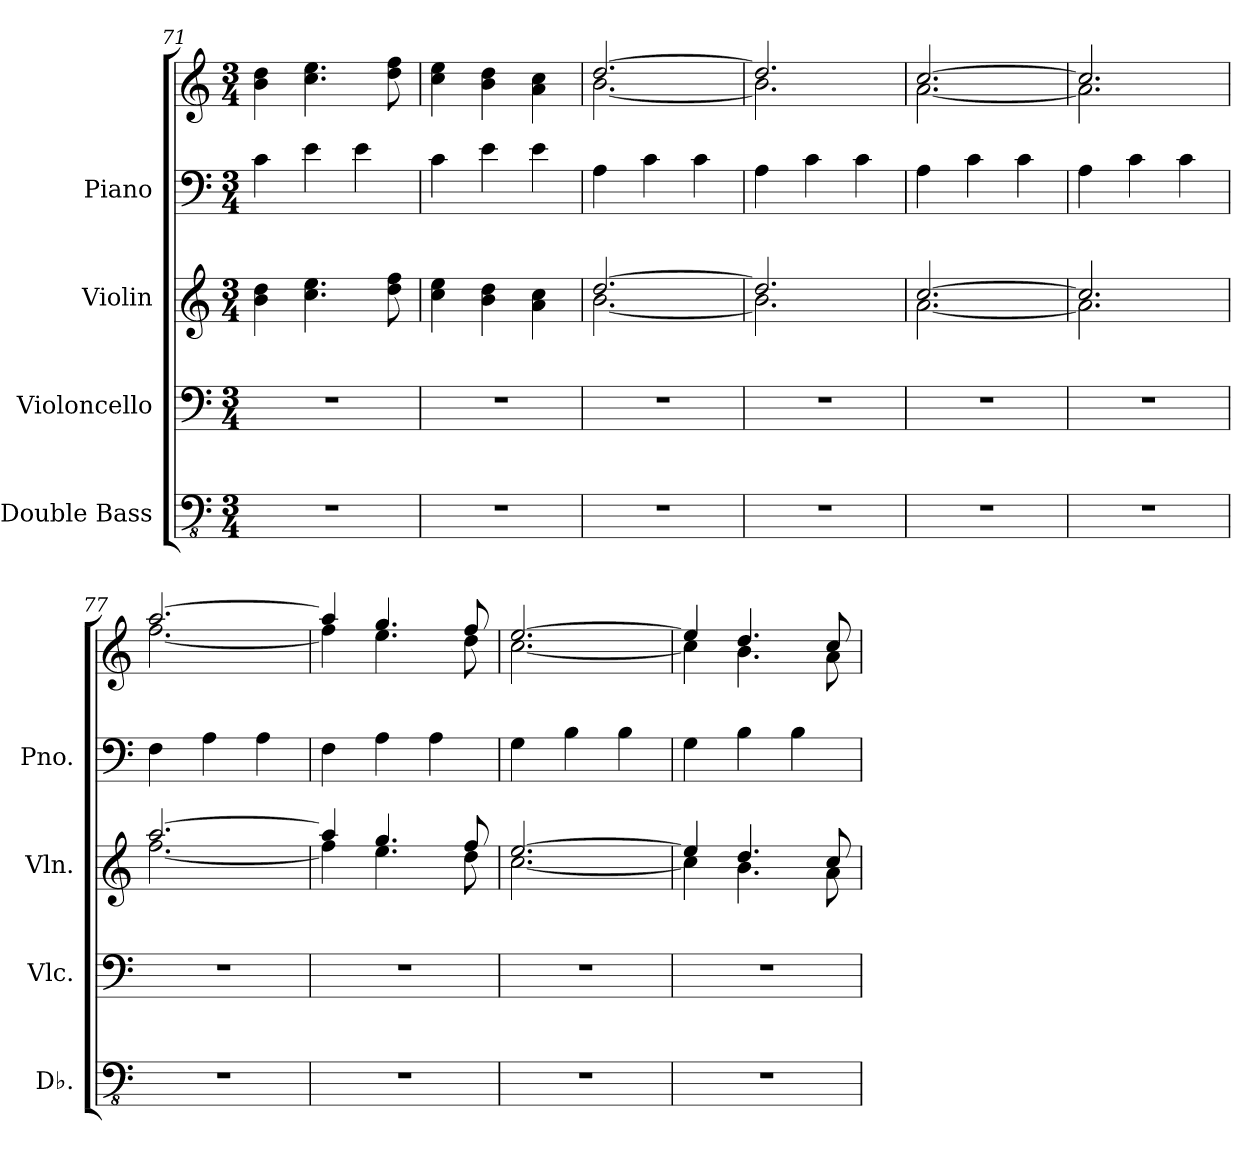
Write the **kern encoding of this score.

**kern	**kern	**kern	**kern	**kern
*part4	*part3	*part2	*part1	*part1
*staff5	*staff4	*staff3	*staff2	*staff1
*I"Double Bass	*I"Violoncello	*I"Violin	*I"Piano	*
*I'Db.	*I'Vlc.	*I'Vln.	*I'Pno.	*
*clefFv4	*clefF4	*clefG2	*clefF4	*clefG2
*ITrd7c12	*	*	*	*
*k[]	*k[]	*k[]	*k[]	*k[]
*M3/4	*M3/4	*M3/4	*M3/4	*M3/4
=71	=71	=71	=71	=71
2.r	2.r	4b\ 4dd\	4c\	4b\ 4dd\
.	.	4.cc\ 4.ee\	4e\	4.cc\ 4.ee\
.	.	.	4e\	.
.	.	8dd\ 8ff\	.	8dd\ 8ff\
=72	=72	=72	=72	=72
2.r	2.r	4cc\ 4ee\	4c\	4cc\ 4ee\
.	.	4b\ 4dd\	4e\	4b\ 4dd\
.	.	4a\ 4cc\	4e\	4a\ 4cc\
!!LO:PB:g=z
=73	=73	=73	=73	=73
*	*	*^	*	*^
2.r	2.r	[2.dd/	[2.b\	4A\	[2.dd/	[2.b\
.	.	.	.	4c\	.	.
.	.	.	.	4c\	.	.
=74	=74	=74	=74	=74	=74	=74
2.r	2.r	2.dd/]	2.b\]	4A\	2.dd/]	2.b\]
.	.	.	.	4c\	.	.
.	.	.	.	4c\	.	.
=75	=75	=75	=75	=75	=75	=75
2.r	2.r	[2.cc/	[2.a\	4A\	[2.cc/	[2.a\
.	.	.	.	4c\	.	.
.	.	.	.	4c\	.	.
=76	=76	=76	=76	=76	=76	=76
2.r	2.r	2.cc/]	2.a\]	4A\	2.cc/]	2.a\]
.	.	.	.	4c\	.	.
.	.	.	.	4c\	.	.
=77	=77	=77	=77	=77	=77	=77
2.r	2.r	[2.aa/	[2.ff\	4F\	[2.aa/	[2.ff\
.	.	.	.	4A\	.	.
.	.	.	.	4A\	.	.
=78	=78	=78	=78	=78	=78	=78
2.r	2.r	4aa/]	4ff\]	4F\	4aa/]	4ff\]
.	.	4.gg/	4.ee\	4A\	4.gg/	4.ee\
.	.	.	.	4A\	.	.
.	.	8ff/	8dd\	.	8ff/	8dd\
=79	=79	=79	=79	=79	=79	=79
2.r	2.r	[2.ee/	[2.cc\	4G\	[2.ee/	[2.cc\
.	.	.	.	4B\	.	.
.	.	.	.	4B\	.	.
=80	=80	=80	=80	=80	=80	=80
2.r	2.r	4ee/]	4cc\]	4G\	4ee/]	4cc\]
.	.	4.dd/	4.b\	4B\	4.dd/	4.b\
.	.	.	.	4B\	.	.
.	.	8cc/	8a\	.	8cc/	8a\
*	*	*v	*v	*	*v	*v
=	=	=	=	=
*-	*-	*-	*-	*-
